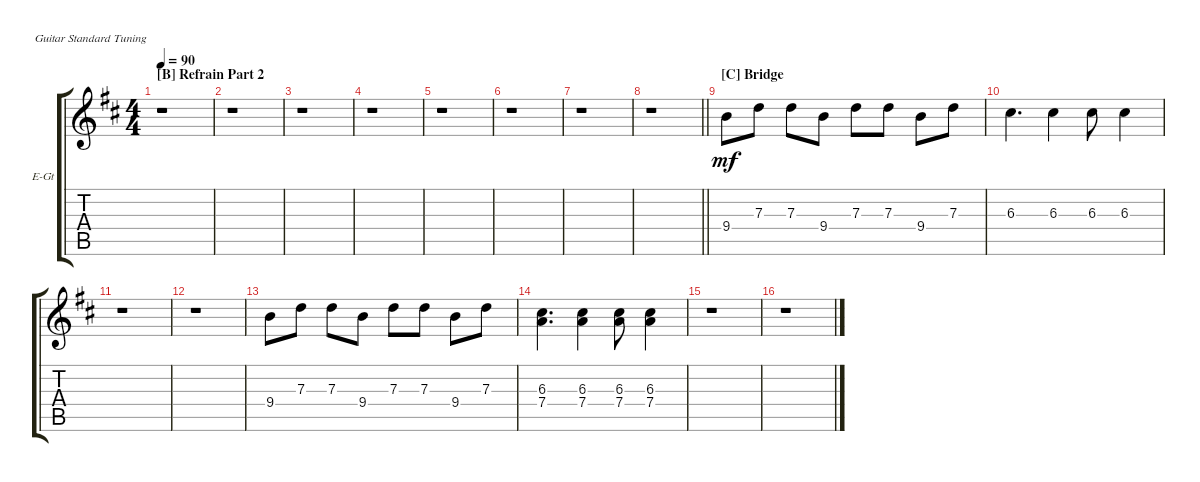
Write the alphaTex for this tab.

\defaultSystemsLayout 4
\bracketExtendMode groupsimilarinstruments
\firstSystemTrackNameOrientation horizontal
\otherSystemsTrackNameOrientation horizontal
\track ("JetAnother E-Guitar" "E-Gt") {instrument electricguitarclean}
\staff {score tabs}
\tuning (E4 B3 G3 D3 A2 E2)
\ts (4 4)
\section ("B" "Refrain Part 2")
\tempo 90
\clef g2
\scale
0.25
\ks d
r.1{dy f} |
\scale
0.25 r.1 |
\scale
0.25 r.1 |
\scale
0.25 r.1 |
\scale
0.25 r.1 |
\scale
0.25 r.1 |
\scale
0.25 r.1 |
\scale
0.25
\barLineRight lightlight
r.1 |
\section ("C" "Bridge")
\scale
0.399002 9.4.8{dy mf} 7.3.8 7.3.8 9.4.8 7.3.8 7.3.8 9.4.8 7.3.8 |
\scale
0.296758 6.3.4{d} 6.3.4 6.3.8 6.3.4 |
\scale
0.15212 r.1 |
\scale
0.15212 r.1 |
\scale
0.399002 9.4.8 7.3.8 7.3.8 9.4.8 7.3.8 7.3.8 9.4.8 7.3.8 |
\scale
0.296758 (6.3 7.4).4{d} (6.3 7.4).4 (6.3 7.4).8 (6.3 7.4).4 |
\scale
0.15212 r.1 |
\scale
0.15212 r.1
